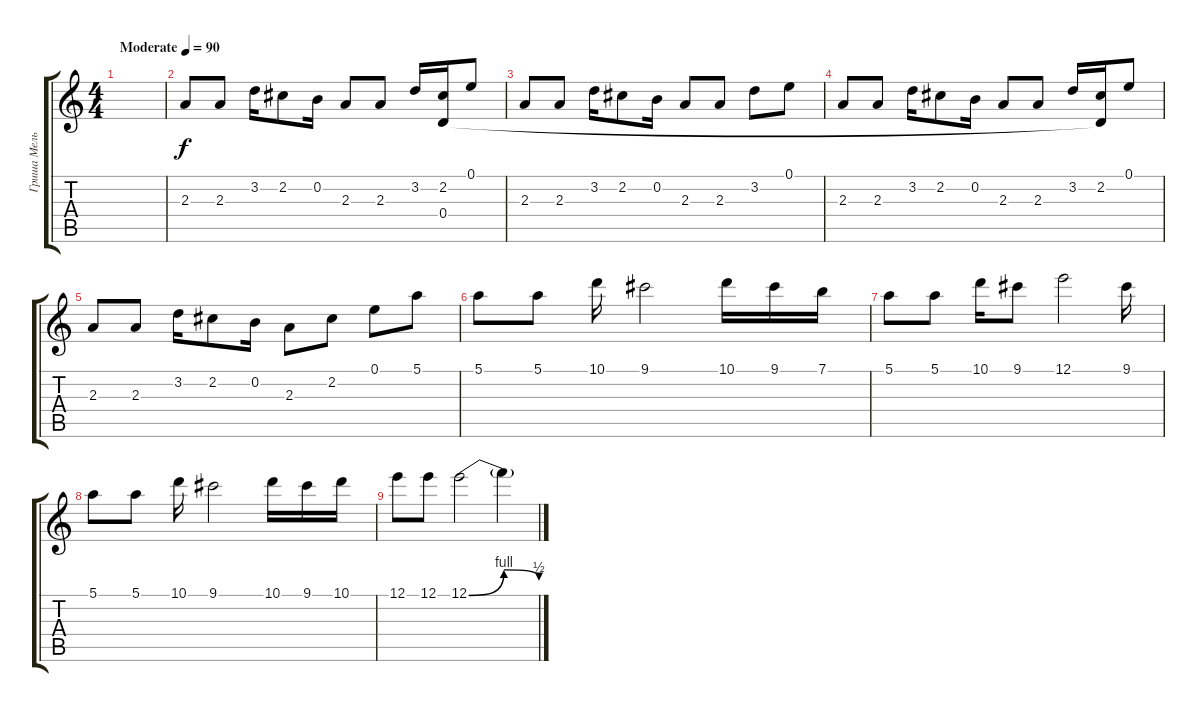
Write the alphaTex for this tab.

\track ("Гриша Мельник" "Гриша Мель") {instrument distortionguitar}
\staff {score tabs}
\tuning (E4 B3 G3 D3 A2 E2) {hide}
\ts (4 4)
\tempo (90 "Moderate")
\clef g2
\ks c
|
2.3.8 2.3.8 3.2.16 2.2.8 0.2.16 2.3.8 2.3.8 3.2.16 (2.2 0.4).16 0.1.8 |
2.3.8 2.3.8 3.2.16 2.2.8 0.2.16 2.3.8 2.3.8 3.2.8 0.1.8 |
2.3.8 2.3.8 3.2.16 2.2.8 0.2.16 2.3.8 2.3.8 3.2.16 (2.2 0.4{t}).16 0.1.8 |
2.3.8 2.3.8 3.2.16 2.2.8 0.2.16 2.3.8 2.2.8 0.1.8 5.1.8 |
5.1.8 5.1.8 10.1.16 9.1.2 10.1.16 9.1.16 7.1.16 |
5.1.8 5.1.8 10.1.16 9.1.8 12.1.2 9.1.16 |
5.1.8 5.1.8 10.1.16 9.1.2 10.1.16 9.1.16 10.1.16 |
12.1.8 12.1.8 12.1{be (bendrelease 0 0 15 4 15 4 60 2)}.2 12.1{t}.4
